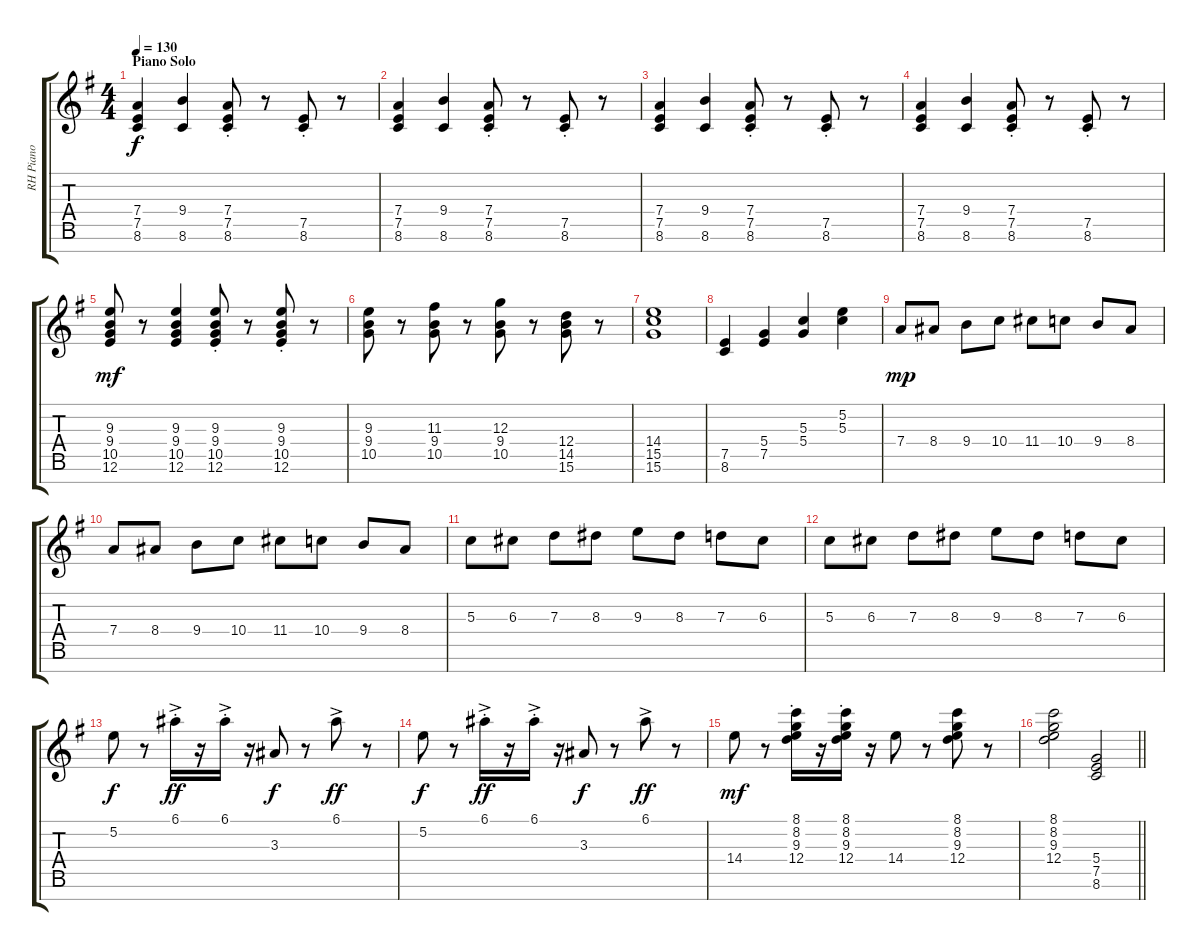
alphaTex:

\track ("RH Piano" "RH Piano") {instrument acousticgrandpiano}
\staff {score tabs}
\tuning (E5 B4 G4 D4 A3 E3 B2) {hide}
\ts (4 4)
\section ("" "Piano Solo")
\tempo 130
\clef g2
\ks g
(7.4 7.5 8.6).4{dy f} (9.4 8.6).4 (7.4{st} 7.5{st} 8.6{st}).8 r.8 (7.5{st} 8.6{st}).8 r.8 |
(7.4 7.5 8.6).4 (9.4 8.6).4 (7.4{st} 7.5{st} 8.6{st}).8 r.8 (7.5{st} 8.6{st}).8 r.8 |
(7.4 7.5 8.6).4 (9.4 8.6).4 (7.4{st} 7.5{st} 8.6{st}).8 r.8 (7.5{st} 8.6{st}).8 r.8 |
(7.4 7.5 8.6).4 (9.4 8.6).4 (7.4{st} 7.5{st} 8.6{st}).8 r.8 (7.5{st} 8.6{st}).8 r.8 |
(9.3 9.4 10.5 12.6).8{dy mf} r.8 (9.3 9.4 10.5 12.6).4 (9.3{st} 9.4{st} 10.5{st} 12.6{st}).8 r.8 (9.3{st} 9.4{st} 10.5{st} 12.6{st}).8 r.8 |
(9.3 9.4 10.5).8 r.8 (11.3 9.4 10.5).8 r.8 (12.3 9.4 10.5).8 r.8 (12.4 14.5 15.6).8 r.8 |
(14.4 15.5 15.6).1 |
(7.5 8.6).4 (5.4 7.5).4 (5.3 5.4).4 (5.2 5.3).4 |
7.4.8{dy mp} 8.4.8 9.4.8 10.4.8 11.4.8 10.4.8 9.4.8 8.4.8 |
7.4.8 8.4.8 9.4.8 10.4.8 11.4.8 10.4.8 9.4.8 8.4.8 |
5.3.8 6.3.8 7.3.8 8.3.8 9.3.8 8.3.8 7.3.8 6.3.8 |
5.3.8 6.3.8 7.3.8 8.3.8 9.3.8 8.3.8 7.3.8 6.3.8 |
5.2.8{dy f} r.8 6.1{ac st}.16{dy ff} r.16 6.1{ac st}.16 r.16 3.3.8{dy f} r.8 6.1{ac}.8{dy ff} r.8 |
5.2.8{dy f} r.8 6.1{ac st}.16{dy ff} r.16 6.1{ac st}.16 r.16 3.3.8{dy f} r.8 6.1{ac}.8{dy ff} r.8 |
14.4.8{dy mf} r.8 (8.1{st} 8.2{st} 9.3{st} 12.4{st}).16 r.16 (8.1{st} 8.2{st} 9.3{st} 12.4{st}).16 r.16 14.4.8 r.8 (8.1 8.2 9.3 12.4).8 r.8 |
\barLineRight lightlight
(8.1 8.2 9.3 12.4).2 (5.4 7.5 8.6).2
